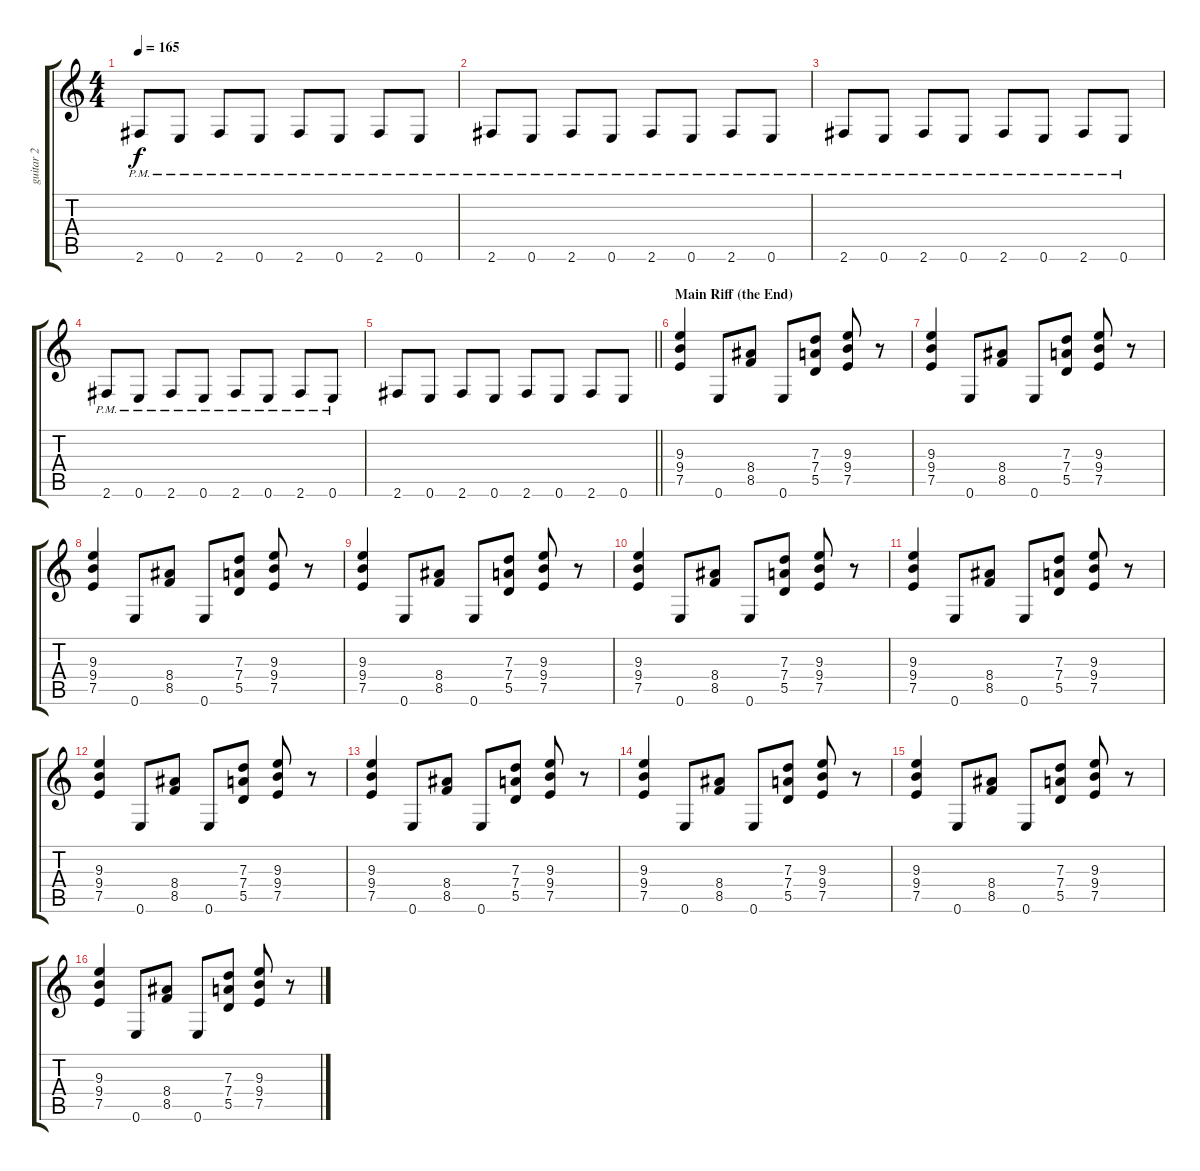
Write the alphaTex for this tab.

\track ("guitar 2" "guitar 2") {instrument distortionguitar}
\staff {score tabs}
\tuning (E4 B3 G3 D3 A2 E2) {hide}
\ts (4 4)
\tempo 165
\clef g2
\ks c
2.6{pm}.8{dy f} 0.6{pm}.8 2.6{pm}.8 0.6{pm}.8 2.6{pm}.8 0.6{pm}.8 2.6{pm}.8 0.6{pm}.8 |
2.6{pm}.8 0.6{pm}.8 2.6{pm}.8 0.6{pm}.8 2.6{pm}.8 0.6{pm}.8 2.6{pm}.8 0.6{pm}.8 |
2.6{pm}.8 0.6{pm}.8 2.6{pm}.8 0.6{pm}.8 2.6{pm}.8 0.6{pm}.8 2.6{pm}.8 0.6{pm}.8 |
2.6{pm}.8 0.6{pm}.8 2.6{pm}.8 0.6{pm}.8 2.6{pm}.8 0.6{pm}.8 2.6{pm}.8 0.6{pm}.8 |
\barLineRight lightlight
2.6.8 0.6.8 2.6.8 0.6.8 2.6.8 0.6.8 2.6.8 0.6.8 |
\section ("" "Main Riff (the End)")
(9.3 9.4 7.5).4 0.6.8 (8.4 8.5).8 0.6.8 (7.3 7.4 5.5).8 (9.3 9.4 7.5).8 r.8 |
(9.3 9.4 7.5).4 0.6.8 (8.4 8.5).8 0.6.8 (7.3 7.4 5.5).8 (9.3 9.4 7.5).8 r.8 |
(9.3 9.4 7.5).4 0.6.8 (8.4 8.5).8 0.6.8 (7.3 7.4 5.5).8 (9.3 9.4 7.5).8 r.8 |
(9.3 9.4 7.5).4 0.6.8 (8.4 8.5).8 0.6.8 (7.3 7.4 5.5).8 (9.3 9.4 7.5).8 r.8 |
(9.3 9.4 7.5).4 0.6.8 (8.4 8.5).8 0.6.8 (7.3 7.4 5.5).8 (9.3 9.4 7.5).8 r.8 |
(9.3 9.4 7.5).4 0.6.8 (8.4 8.5).8 0.6.8 (7.3 7.4 5.5).8 (9.3 9.4 7.5).8 r.8 |
(9.3 9.4 7.5).4 0.6.8 (8.4 8.5).8 0.6.8 (7.3 7.4 5.5).8 (9.3 9.4 7.5).8 r.8 |
(9.3 9.4 7.5).4 0.6.8 (8.4 8.5).8 0.6.8 (7.3 7.4 5.5).8 (9.3 9.4 7.5).8 r.8 |
(9.3 9.4 7.5).4 0.6.8 (8.4 8.5).8 0.6.8 (7.3 7.4 5.5).8 (9.3 9.4 7.5).8 r.8 |
(9.3 9.4 7.5).4 0.6.8 (8.4 8.5).8 0.6.8 (7.3 7.4 5.5).8 (9.3 9.4 7.5).8 r.8 |
(9.3 9.4 7.5).4 0.6.8 (8.4 8.5).8 0.6.8 (7.3 7.4 5.5).8 (9.3 9.4 7.5).8 r.8
